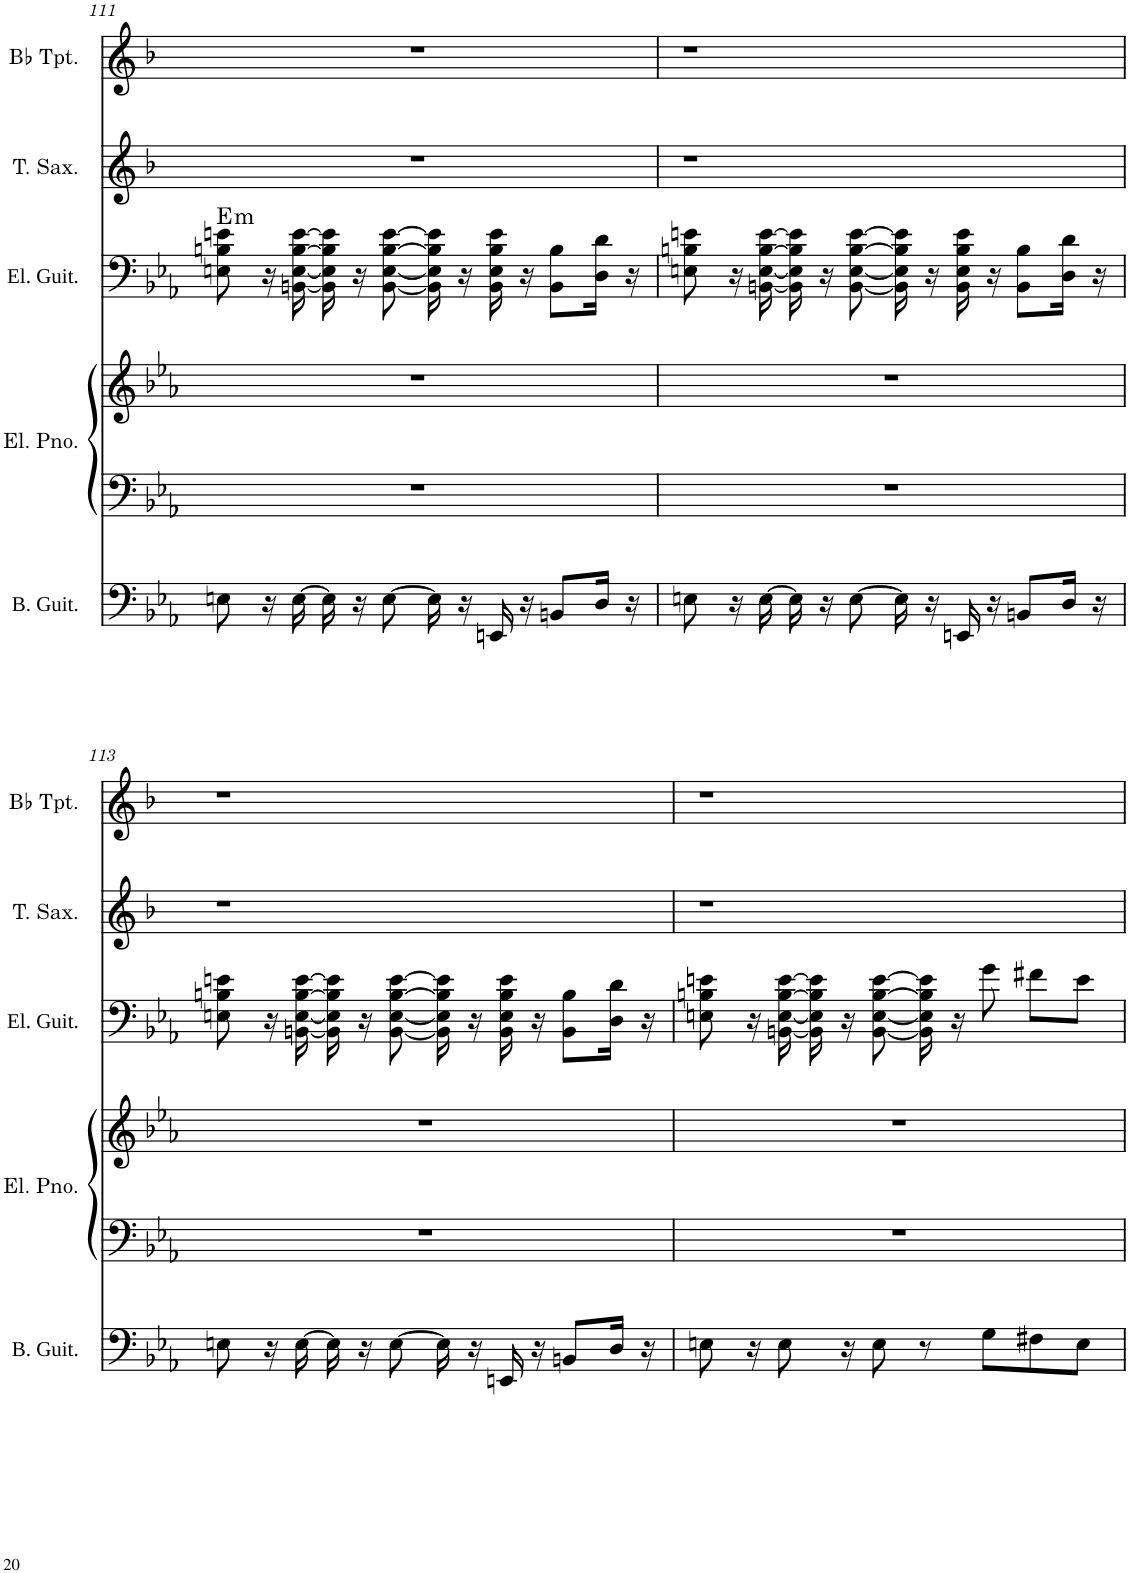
**kern	**kern	**kern	**kern	**harte	**kern	**kern
*part5	*part4	*part4	*part3	*part3	*part2	*part1
*staff6	*staff5	*staff4	*staff3	*	*staff2	*staff1
*I"Bass Guitar	*I"Electric Piano	*	*I"Electric Guitar	*	*I"Tenor Saxophone	*I"Bb Trumpet
*I'B. Guit.	*I'El. Pno.	*	*I'El. Guit.	*	*I'T. Sax.	*I'Bb Tpt.
!!LO:PB:g=z
*clefF4	*clefF4	*clefG2	*clefF4	*	*clefG2	*clefG2
*	*	*	*	*	*Trd8c14	*Trd1c2
*k[b-e-a-]	*k[b-e-a-]	*k[b-e-a-]	*k[b-e-a-]	*	*k[b-]	*k[b-]
*M4/4	*M4/4	*M4/4	*M4/4	*	*M4/4	*M4/4
=111	=111	=111	=111	=111	=111	=111
!	!	!	!	!LO:H:kt=m	!	!
8En\	1r	1r	8En\ 8Bn\ 8en\	E:min	1r	1r
16r	.	.	16r	.	.	.
[16E\	.	.	[16BBn\ [16E\ [16B\ [16e\	.	.	.
16E\]	.	.	16BB\] 16E\] 16B\] 16e\]	.	.	.
16r	.	.	16r	.	.	.
[8E\	.	.	[8BB\ [8E\ [8B\ [8e\	.	.	.
16E\]	.	.	16BB\] 16E\] 16B\] 16e\]	.	.	.
16r	.	.	16r	.	.	.
16EEn/	.	.	16BB\ 16E\ 16B\ 16e\	.	.	.
16r	.	.	16r	.	.	.
8BBn/L	.	.	8BB\ 8B\L	.	.	.
16D/Jk	.	.	16D\ 16d\Jk	.	.	.
16r	.	.	16r	.	.	.
=112	=112	=112	=112	=112	=112	=112
8En\	1r	1r	8En\ 8Bn\ 8en\	.	1r	1r
16r	.	.	16r	.	.	.
[16E\	.	.	[16BBn\ [16E\ [16B\ [16e\	.	.	.
16E\]	.	.	16BB\] 16E\] 16B\] 16e\]	.	.	.
16r	.	.	16r	.	.	.
[8E\	.	.	[8BB\ [8E\ [8B\ [8e\	.	.	.
16E\]	.	.	16BB\] 16E\] 16B\] 16e\]	.	.	.
16r	.	.	16r	.	.	.
16EEn/	.	.	16BB\ 16E\ 16B\ 16e\	.	.	.
16r	.	.	16r	.	.	.
8BBn/L	.	.	8BB\ 8B\L	.	.	.
16D/Jk	.	.	16D\ 16d\Jk	.	.	.
16r	.	.	16r	.	.	.
!!LO:LB:g=z
=113	=113	=113	=113	=113	=113	=113
8En\	1r	1r	8En\ 8Bn\ 8en\	.	1r	1r
16r	.	.	16r	.	.	.
[16E\	.	.	[16BBn\ [16E\ [16B\ [16e\	.	.	.
16E\]	.	.	16BB\] 16E\] 16B\] 16e\]	.	.	.
16r	.	.	16r	.	.	.
[8E\	.	.	[8BB\ [8E\ [8B\ [8e\	.	.	.
16E\]	.	.	16BB\] 16E\] 16B\] 16e\]	.	.	.
16r	.	.	16r	.	.	.
16EEn/	.	.	16BB\ 16E\ 16B\ 16e\	.	.	.
16r	.	.	16r	.	.	.
8BBn/L	.	.	8BB\ 8B\L	.	.	.
16D/Jk	.	.	16D\ 16d\Jk	.	.	.
16r	.	.	16r	.	.	.
=114	=114	=114	=114	=114	=114	=114
8En\	1r	1r	8En\ 8Bn\ 8en\	.	1r	1r
16r	.	.	16r	.	.	.
8E\	.	.	[16BBn\ [16E\ [16B\ [16e\	.	.	.
.	.	.	16BB\] 16E\] 16B\] 16e\]	.	.	.
16r	.	.	16r	.	.	.
8E\	.	.	[8BB\ [8E\ [8B\ [8e\	.	.	.
8r	.	.	16BB\] 16E\] 16B\] 16e\]	.	.	.
.	.	.	16r	.	.	.
8G\L	.	.	8g\	.	.	.
8F#X\	.	.	8f#X\L	.	.	.
8E\J	.	.	8e\J	.	.	.
=	=	=	=	=	=	=
*-	*-	*-	*-	*-	*-	*-
